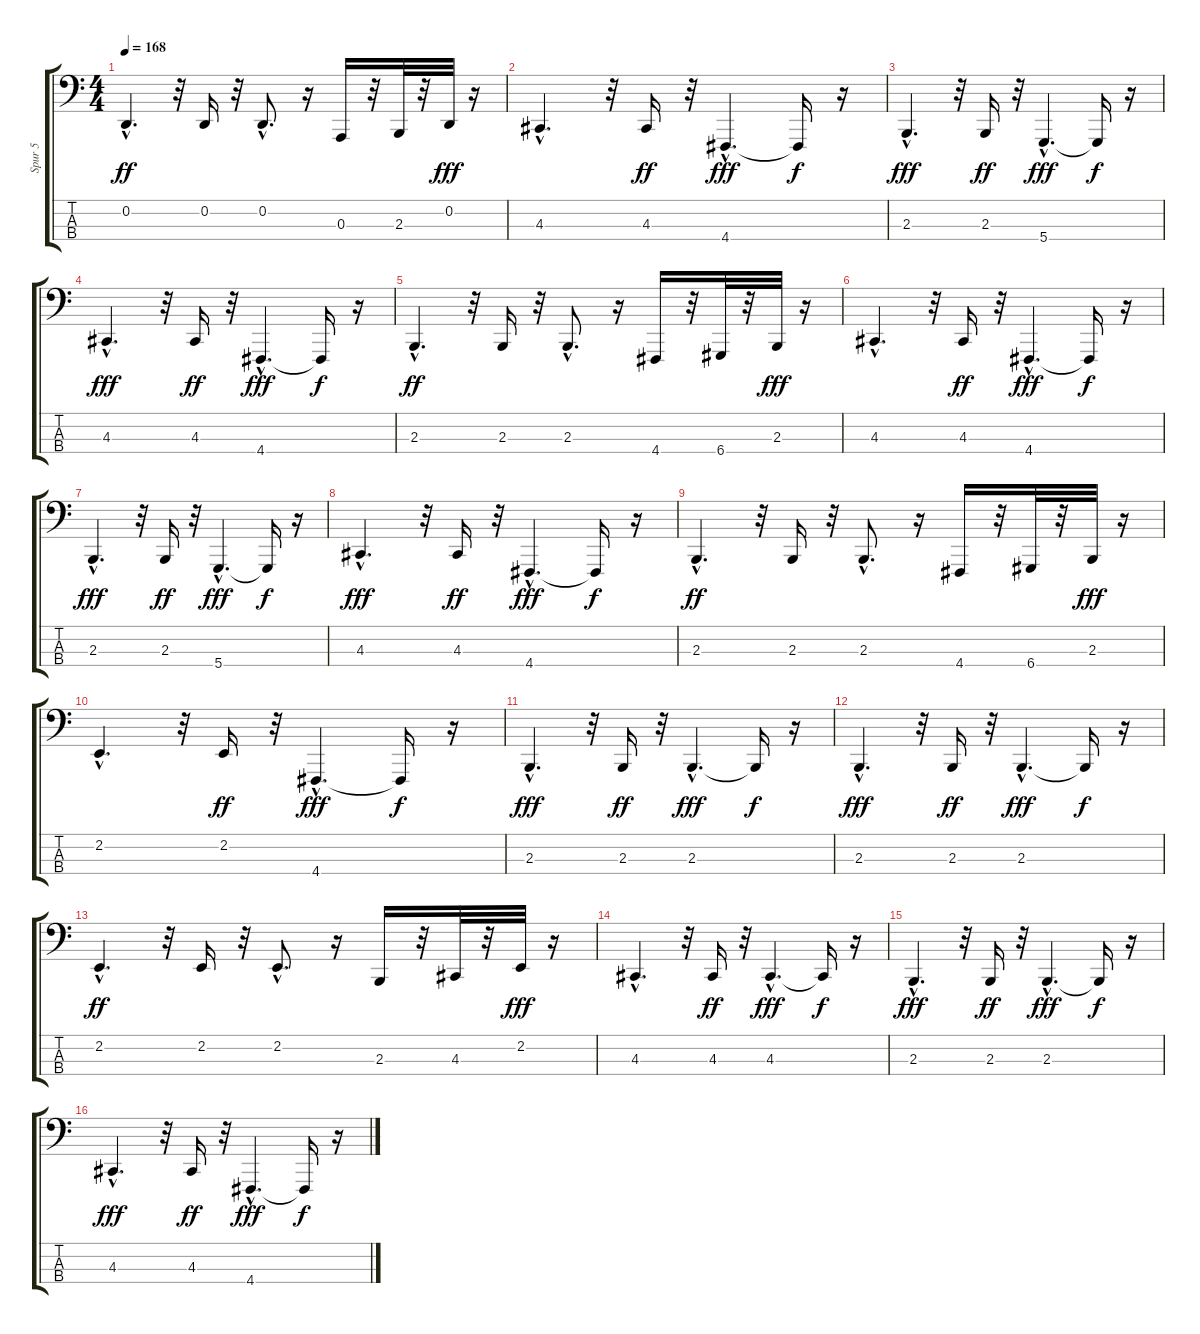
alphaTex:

\track ("Spur 5" "Spur 5") {instrument electricpiano1}
\staff {score tabs}
\tuning (G2 D2 A1 D1) {hide}
\ts (4 4)
\tempo 168
\clef f4
\ks c
0.2{hac}.4{d dy ff} r.32 0.2.16 r.32 0.2{hac}.8{d} r.16 0.3.16 r.32 2.3.32 r.32 0.2.32{dy fff} r.16 |
4.3{hac}.4{d} r.32 4.3.16{dy ff} r.32 4.4{hac}.4{d dy fff} 4.4{t}.16{dy f} r.16 |
2.3{hac}.4{d dy fff} r.32 2.3.16{dy ff} r.32 5.4{hac}.4{d dy fff} 5.4{t}.16{dy f} r.16 |
4.3{hac}.4{d dy fff} r.32 4.3.16{dy ff} r.32 4.4{hac}.4{d dy fff} 4.4{t}.16{dy f} r.16 |
2.3{hac}.4{d dy ff} r.32 2.3.16 r.32 2.3{hac}.8{d} r.16 4.4.16 r.32 6.4.32 r.32 2.3.32{dy fff} r.16 |
4.3{hac}.4{d} r.32 4.3.16{dy ff} r.32 4.4{hac}.4{d dy fff} 4.4{t}.16{dy f} r.16 |
2.3{hac}.4{d dy fff} r.32 2.3.16{dy ff} r.32 5.4{hac}.4{d dy fff} 5.4{t}.16{dy f} r.16 |
4.3{hac}.4{d dy fff} r.32 4.3.16{dy ff} r.32 4.4{hac}.4{d dy fff} 4.4{t}.16{dy f} r.16 |
2.3{hac}.4{d dy ff} r.32 2.3.16 r.32 2.3{hac}.8{d} r.16 4.4.16 r.32 6.4.32 r.32 2.3.32{dy fff} r.16 |
2.2{hac}.4{d} r.32 2.2.16{dy ff} r.32 4.4{hac}.4{d dy fff} 4.4{t}.16{dy f} r.16 |
2.3{hac}.4{d dy fff} r.32 2.3.16{dy ff} r.32 2.3{hac}.4{d dy fff} 2.3{t}.16{dy f} r.16 |
2.3{hac}.4{d dy fff} r.32 2.3.16{dy ff} r.32 2.3{hac}.4{d dy fff} 2.3{t}.16{dy f} r.16 |
2.2{hac}.4{d dy ff} r.32 2.2.16 r.32 2.2{hac}.8{d} r.16 2.3.16 r.32 4.3.32 r.32 2.2.32{dy fff} r.16 |
4.3{hac}.4{d} r.32 4.3.16{dy ff} r.32 4.3{hac}.4{d dy fff} 4.3{t}.16{dy f} r.16 |
2.3{hac}.4{d dy fff} r.32 2.3.16{dy ff} r.32 2.3{hac}.4{d dy fff} 2.3{t}.16{dy f} r.16 |
4.3{hac}.4{d dy fff} r.32 4.3.16{dy ff} r.32 4.4{hac}.4{d dy fff} 4.4{t}.16{dy f} r.16
